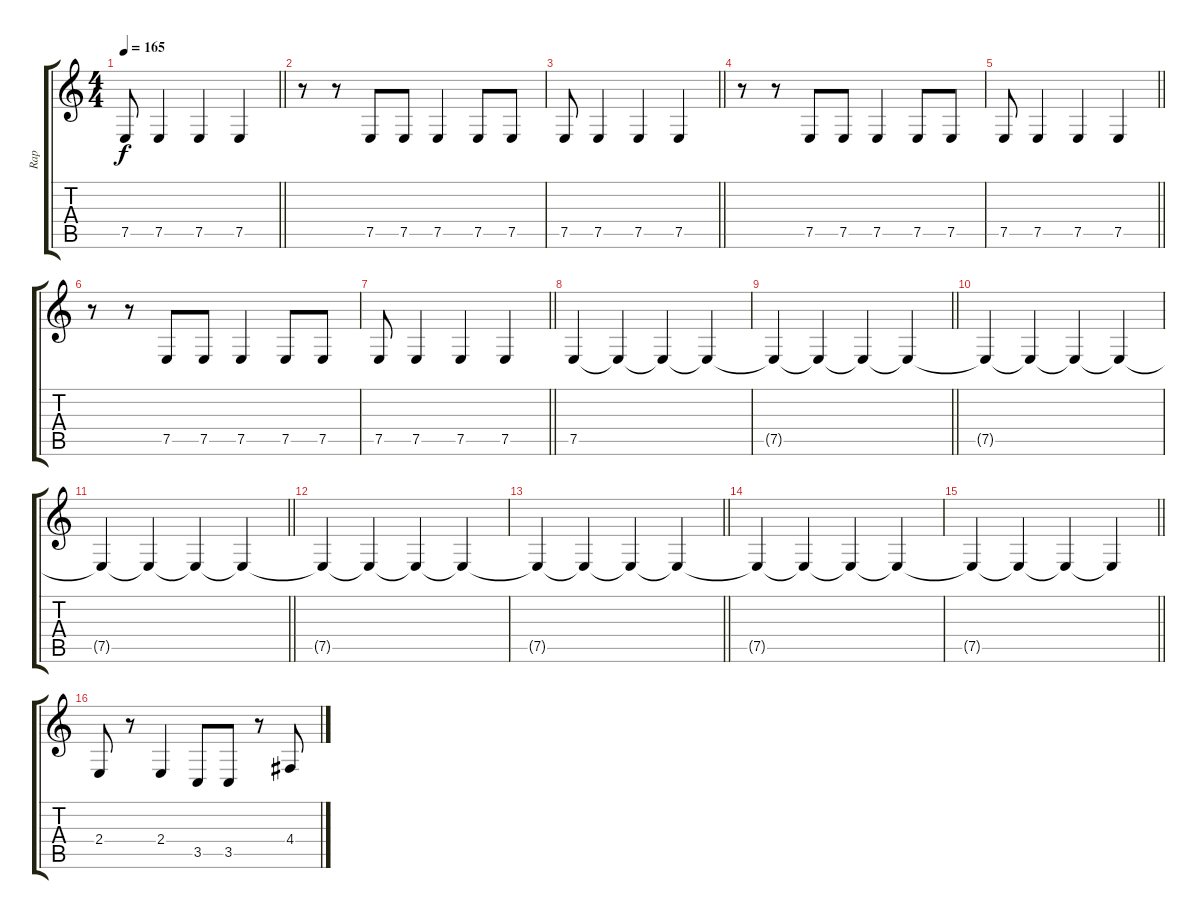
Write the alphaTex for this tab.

\track ("Rap" "Rap") {instrument clarinet}
\staff {score tabs}
\tuning (E4 B3 G3 D3 A2 E2) {hide}
\ts (4 4)
\tempo 165
\clef g2
\barLineRight lightlight
\ks c
7.5.8{dy f} 7.5.4 7.5.4 7.5.4 |
r.8 r.8 7.5.8 7.5.8 7.5.4 7.5.8 7.5.8 |
\barLineRight lightlight
7.5.8 7.5.4 7.5.4 7.5.4 |
r.8 r.8 7.5.8 7.5.8 7.5.4 7.5.8 7.5.8 |
\barLineRight lightlight
7.5.8 7.5.4 7.5.4 7.5.4 |
r.8 r.8 7.5.8 7.5.8 7.5.4 7.5.8 7.5.8 |
\barLineRight lightlight
7.5.8 7.5.4 7.5.4 7.5.4 |
7.5.4 7.5{t}.4 7.5{t}.4 7.5{t}.4 |
\barLineRight lightlight
7.5{t}.4 7.5{t}.4 7.5{t}.4 7.5{t}.4 |
7.5{t}.4 7.5{t}.4 7.5{t}.4 7.5{t}.4 |
\barLineRight lightlight
7.5{t}.4 7.5{t}.4 7.5{t}.4 7.5{t}.4 |
7.5{t}.4 7.5{t}.4 7.5{t}.4 7.5{t}.4 |
\barLineRight lightlight
7.5{t}.4 7.5{t}.4 7.5{t}.4 7.5{t}.4 |
7.5{t}.4 7.5{t}.4 7.5{t}.4 7.5{t}.4 |
\barLineRight lightlight
7.5{t}.4 7.5{t}.4 7.5{t}.4 7.5{t}.4 |
2.4.8 r.8 2.4.4 3.5.8 3.5.8 r.8 4.4.8
